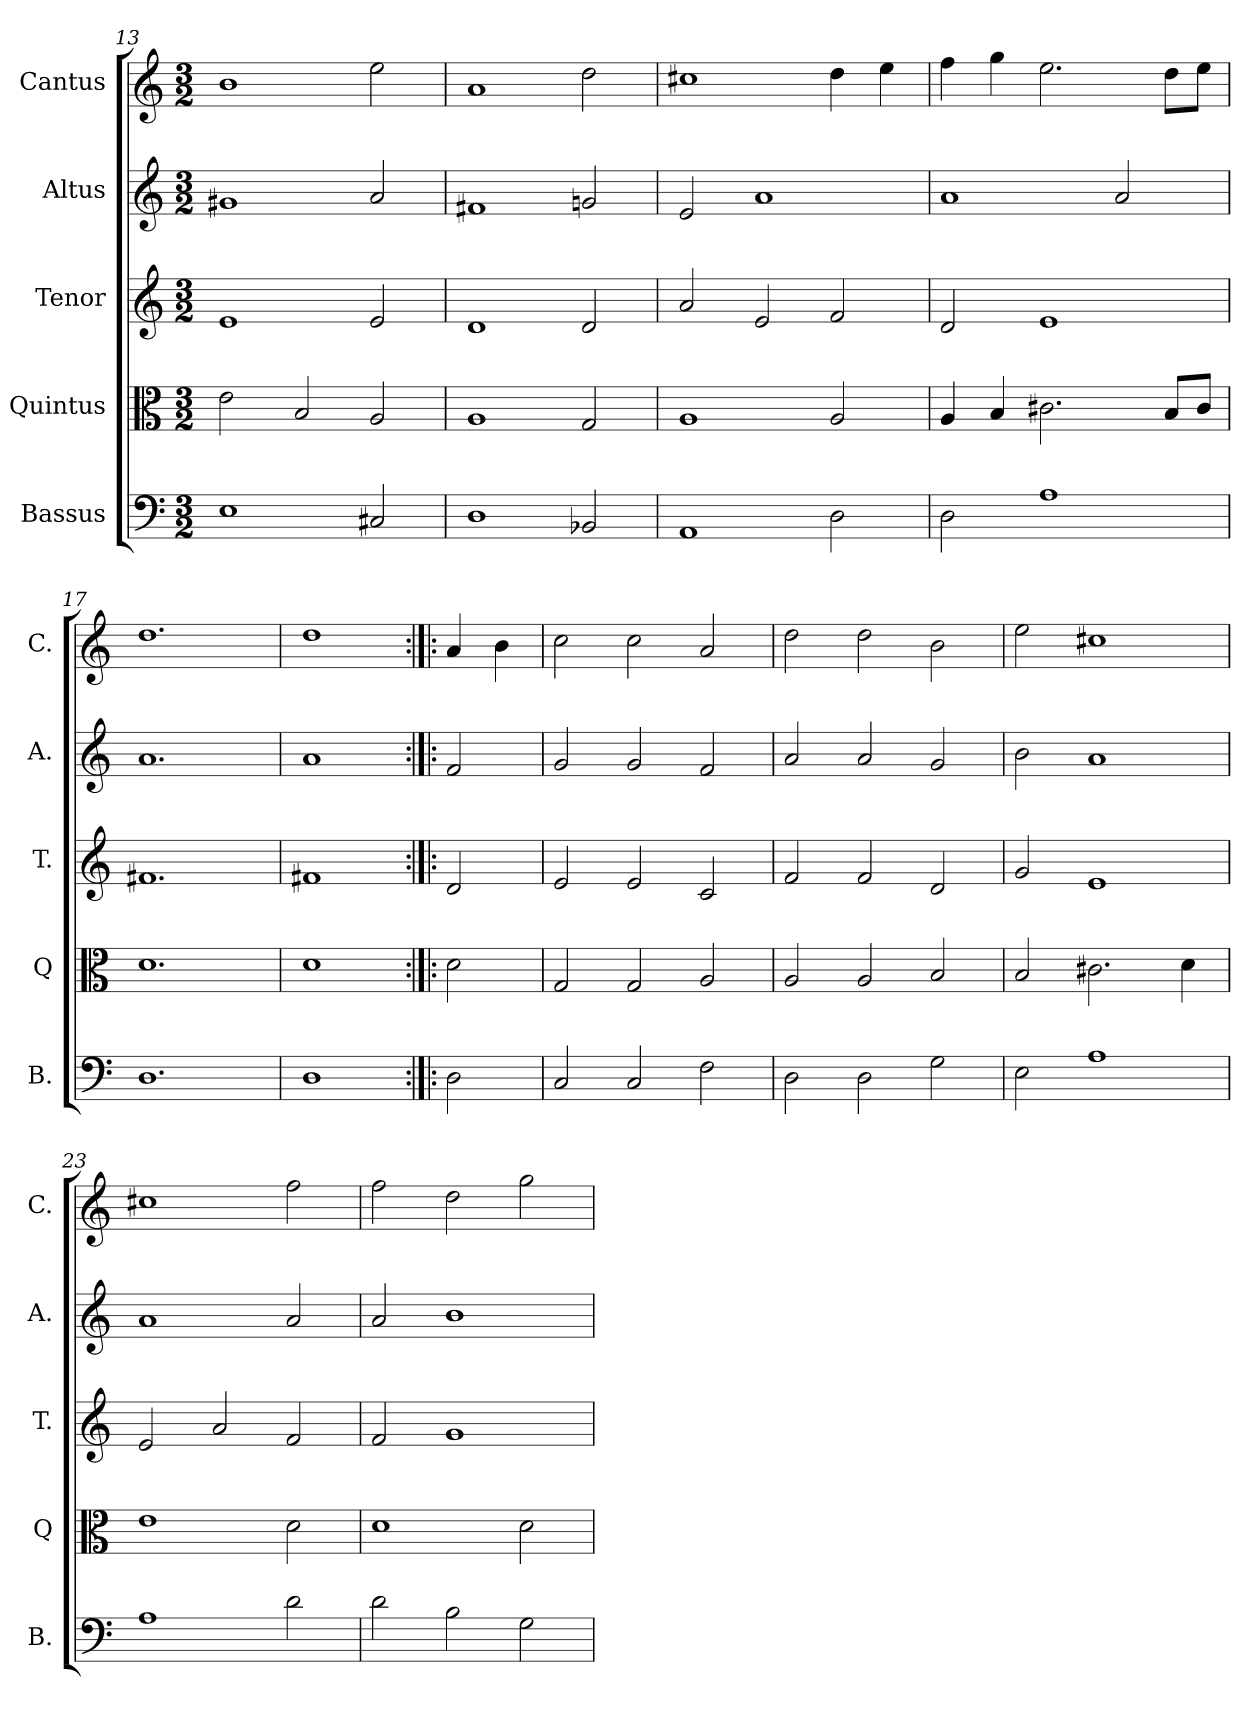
**kern	**kern	**kern	**kern	**kern
*part5	*part4	*part3	*part2	*part1
*staff5	*staff4	*staff3	*staff2	*staff1
*I"Bassus	*I"Quintus	*I"Tenor	*I"Altus	*I"Cantus
*I'B.	*I'Q	*I'T.	*I'A.	*I'C.
!!LO:PB:g=z
*clefF4	*clefC3	*clefG2	*clefG2	*clefG2
*k[]	*k[]	*k[]	*k[]	*k[]
*M3/2	*M3/2	*M3/2	*M3/2	*M3/2
=13	=13	=13	=13	=13
1E	2e\	1e	1g#X	1b
.	2B/	.	.	.
2C#X/	2A/	2e/	2a/	2ee\
=14	=14	=14	=14	=14
1D	1A	1d	1f#X	1a
2BB-X/	2G/	2d/	2gn/	2dd\
=15	=15	=15	=15	=15
1AA	1A	2a/	2e/	1cc#X
.	.	2e/	1a	.
2D\	2A/	2f/	.	4dd\
.	.	.	.	4ee\
=16	=16	=16	=16	=16
2D\	4A/	2d/	1a	4ff\
.	4B/	.	.	4gg\
1A	2.c#X\	1e	.	2.ee\
.	.	.	2a/	.
.	8B/L	.	.	8dd\L
.	8c#/J	.	.	8ee\J
=17	=17	=17	=17	=17
1.D	1.d	1.f#X	1.a	1.dd
=18	=18	=18	=18	=18
1D	1d	1f#X	1a	1dd
=19:|!|:	=19:|!|:	=19:|!|:	=19:|!|:	=19:|!|:
2D\	2d\	2d/	2f/	4a/
.	.	.	.	4b\
!!LO:PB:g=z
=20	=20	=20	=20	=20
2C/	2G/	2e/	2g/	2cc\
2C/	2G/	2e/	2g/	2cc\
2F\	2A/	2c/	2f/	2a/
=21	=21	=21	=21	=21
2D\	2A/	2f/	2a/	2dd\
2D\	2A/	2f/	2a/	2dd\
2G\	2B/	2d/	2g/	2b\
=22	=22	=22	=22	=22
2E\	2B/	2g/	2b\	2ee\
1A	2.c#X\	1e	1a	1cc#X
.	4d\	.	.	.
=23	=23	=23	=23	=23
1A	1e	2e/	1a	1cc#X
.	.	2a/	.	.
2d\	2d\	2f/	2a/	2ff\
=24	=24	=24	=24	=24
2d\	1d	2f/	2a/	2ff\
2B\	.	1g	1b	2dd\
2G\	2d\	.	.	2gg\
=	=	=	=	=
*-	*-	*-	*-	*-
